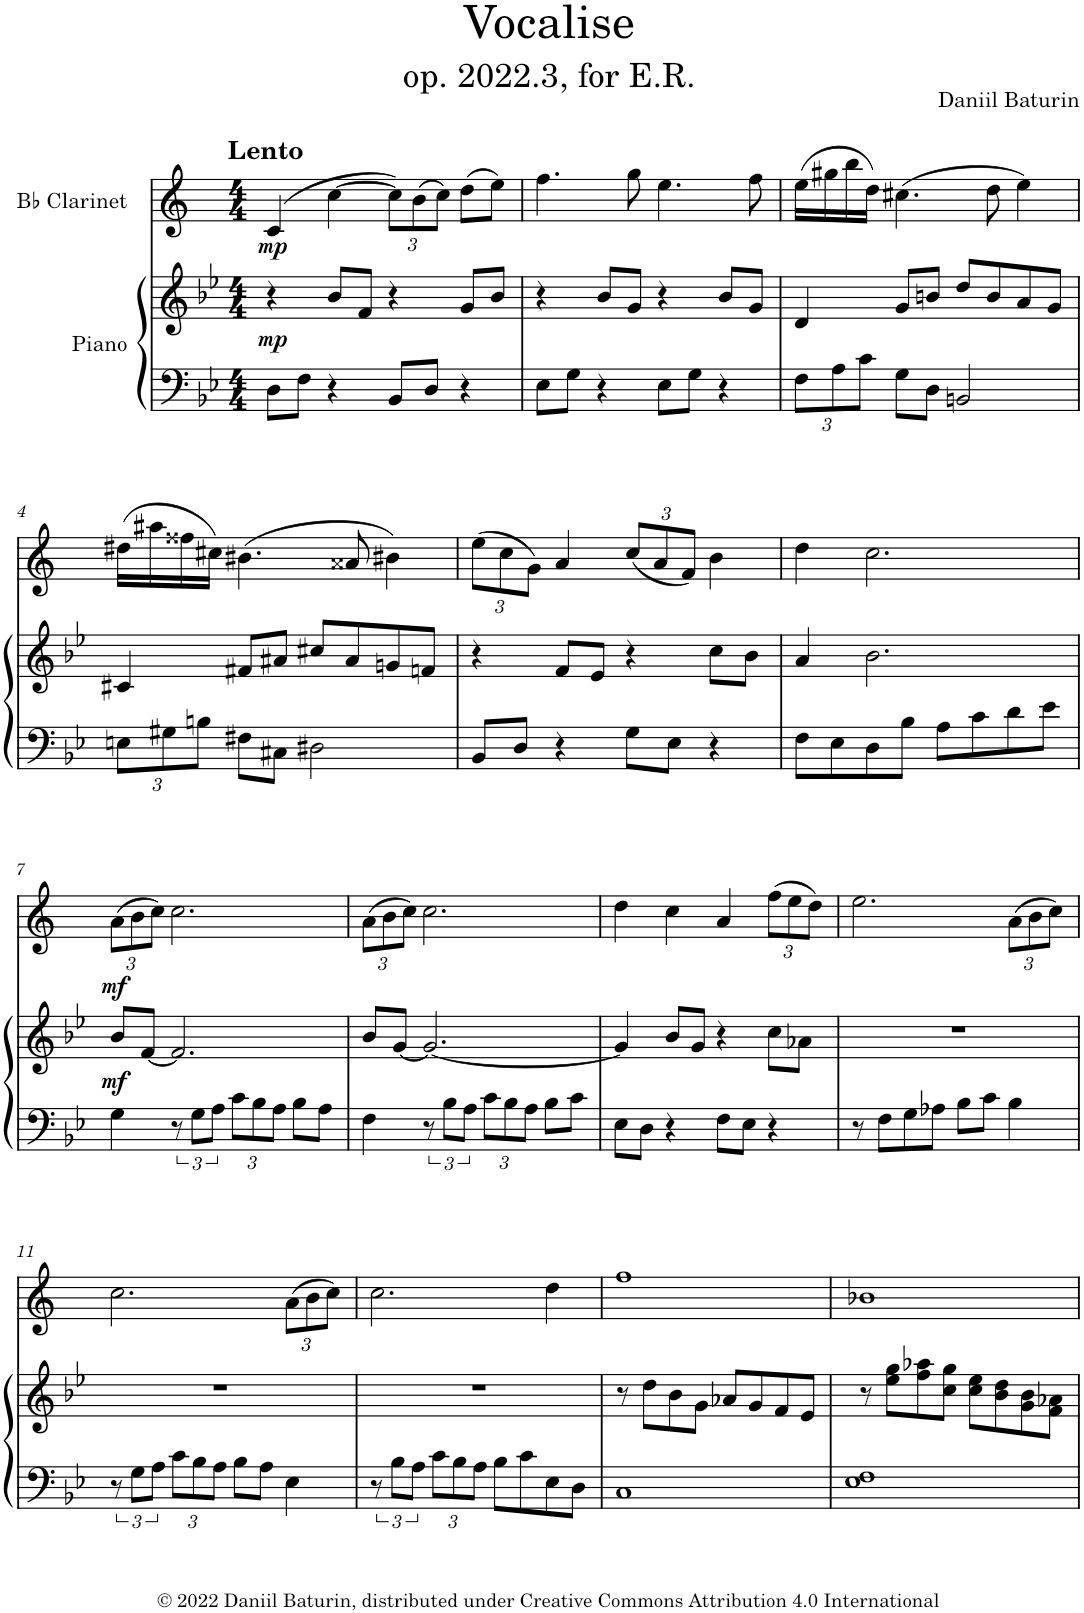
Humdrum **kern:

**kern	**kern	**dynam	**kern	**dynam
*part2	*part2	*part2	*part1	*part1
*staff3	*staff2	*staff2/3	*staff1	*staff1
*I"Piano	*	*	*I"Bb Clarinet	*
*I'Pno	*	*	*I'Cl	*
*clefF4	*clefG2	*	*clefG2	*
*	*	*	*Trd1c2	*
*k[b-e-]	*k[b-e-]	*	*k[]	*
*M4/4	*M4/4	*	*M4/4	*
=1	=1	=1	=1	=1
!	!	!	!LO:TX:a:B:t=Lento	!
!	!	!LO:DY:b	!	!LO:DY:b
8D\L	4r	mp	(4c/	mp
8F\J	.	.	.	.
4r	8b-/L	.	[4cc\	.
.	8f/J	.	.	.
*	*	*	*Xbrackettup	*
8BB-/L	4r	.	12cc\L])	.
.	.	.	(12b\	.
8D/J	.	.	.	.
.	.	.	12cc\J)	.
4r	8g/L	.	(8dd\L	.
.	8b-/J	.	8ee\J)	.
=2	=2	=2	=2	=2
8E-\L	4r	.	4.ff\	.
8G\J	.	.	.	.
4r	8b-/L	.	.	.
.	8g/J	.	8gg\	.
8E-\L	4r	.	4.ee\	.
8G\J	.	.	.	.
4r	8b-/L	.	.	.
.	8g/J	.	8ff\	.
=3	=3	=3	=3	=3
*Xbrackettup	*	*	*	*
12F\L	4d/	.	(16ee\LL	.
.	.	.	16gg#X\	.
12A\	.	.	.	.
.	.	.	16bb\	.
12c\J	.	.	.	.
.	.	.	16dd\JJ)	.
8G\L	8g/L	.	(4.cc#X\	.
8D\J	8bn/J	.	.	.
2BBn/	8dd/L	.	.	.
.	8b/	.	8dd\	.
.	8a/	.	4ee\)	.
.	8g/J	.	.	.
!!LO:LB:g=z
=4	=4	=4	=4	=4
*k[b-e-]	*k[b-e-]	*	*	*
12En\L	4c#X/	.	(16dd#X\LL	.
.	.	.	16aa#X\	.
12G#X\	.	.	.	.
.	.	.	16ff##X\	.
12Bn\J	.	.	.	.
.	.	.	16cc#X\JJ)	.
8F#X\L	8f#X/L	.	(4.b#X\	.
8C#X\J	8a#X/J	.	.	.
2D#X\	8cc#X/L	.	.	.
.	8a#/	.	8a##X/	.
.	8gn/	.	4b#X\)	.
.	8fn/J	.	.	.
=5	=5	=5	=5	=5
8BB-/L	4r	.	(12ee\L	.
.	.	.	12cc\	.
8D/J	.	.	.	.
.	.	.	12g\J)	.
4r	8f/L	.	4a/	.
.	8e-/J	.	.	.
8G\L	4r	.	(12cc/L	.
.	.	.	12a/	.
8E-\J	.	.	.	.
.	.	.	12f/J)	.
4r	8cc\L	.	4b\	.
.	8b-\J	.	.	.
=6	=6	=6	=6	=6
8F\L	4a/	.	4dd\	.
8E-\	.	.	.	.
8D\	2.b-\	.	2.cc\	.
8B-\J	.	.	.	.
8A\L	.	.	.	.
8c\	.	.	.	.
8d\	.	.	.	.
8e-\J	.	.	.	.
!!LO:LB:g=z
=7	=7	=7	=7	=7
!	!	!LO:DY:b	!	!LO:DY:b
4G\	8b-/L	mf	(12a\L	mf
.	.	.	12b\	.
.	[8f/J	.	.	.
.	.	.	12cc\J)	.
*brackettup	*	*	*	*
12r	2.f/]	.	2.cc\	.
12G\L	.	.	.	.
12A\J	.	.	.	.
*Xbrackettup	*	*	*	*
12c\L	.	.	.	.
12B-\	.	.	.	.
12A\J	.	.	.	.
8B-\L	.	.	.	.
8A\J	.	.	.	.
=8	=8	=8	=8	=8
4F\	8b-/L	.	(12a\L	.
.	.	.	12b\	.
.	[8g/J	.	.	.
.	.	.	12cc\J)	.
*brackettup	*	*	*	*
12r	2.g/_	.	2.cc\	.
12B-\L	.	.	.	.
12A\J	.	.	.	.
*Xbrackettup	*	*	*	*
12c\L	.	.	.	.
12B-\	.	.	.	.
12A\J	.	.	.	.
8B-\L	.	.	.	.
8c\J	.	.	.	.
=9	=9	=9	=9	=9
8E-\L	4g/]	.	4dd\	.
8D\J	.	.	.	.
4r	8b-/L	.	4cc\	.
.	8g/J	.	.	.
8F\L	4r	.	4a/	.
8E-\J	.	.	.	.
4r	8cc\L	.	(12ff\L	.
.	.	.	12ee\	.
.	8a-X\J	.	.	.
.	.	.	12dd\J)	.
=10	=10	=10	=10	=10
8r	1r	.	2.ee\	.
8F\L	.	.	.	.
8G\	.	.	.	.
8A-X\J	.	.	.	.
8B-\L	.	.	.	.
8c\J	.	.	.	.
4B-\	.	.	(12a\L	.
.	.	.	12b\	.
.	.	.	12cc\J)	.
!!LO:LB:g=z
=11	=11	=11	=11	=11
*brackettup	*	*	*	*
12r	1r	.	2.cc\	.
12G\L	.	.	.	.
12A\J	.	.	.	.
*Xbrackettup	*	*	*	*
12c\L	.	.	.	.
12B-\	.	.	.	.
12A\J	.	.	.	.
8B-\L	.	.	.	.
8A\J	.	.	.	.
4E-\	.	.	(12a\L	.
.	.	.	12b\	.
.	.	.	12cc\J)	.
=12	=12	=12	=12	=12
*brackettup	*	*	*	*
12r	1r	.	2.cc\	.
12B-\L	.	.	.	.
12A\J	.	.	.	.
*Xbrackettup	*	*	*	*
12c\L	.	.	.	.
12B-\	.	.	.	.
12A\J	.	.	.	.
8B-\L	.	.	.	.
8c\	.	.	.	.
8E-\	.	.	4dd\	.
8D\J	.	.	.	.
=13	=13	=13	=13	=13
1C	8r	.	1ff	.
.	8dd\L	.	.	.
.	8b-\	.	.	.
.	8g\J	.	.	.
.	8a-X/L	.	.	.
.	8g/	.	.	.
.	8f/	.	.	.
.	8e-/J	.	.	.
=14	=14	=14	=14	=14
1E- 1F	8r	.	1b-X	.
.	8ee-\ 8gg\L	.	.	.
.	8ff\ 8aa-X\	.	.	.
.	8cc\ 8gg\J	.	.	.
.	8cc\ 8ee-\L	.	.	.
.	8b-\ 8dd\	.	.	.
.	8g\ 8b-\	.	.	.
.	8f\ 8a-X\J	.	.	.
=	=	=	=	=
*-	*-	*-	*-	*-
